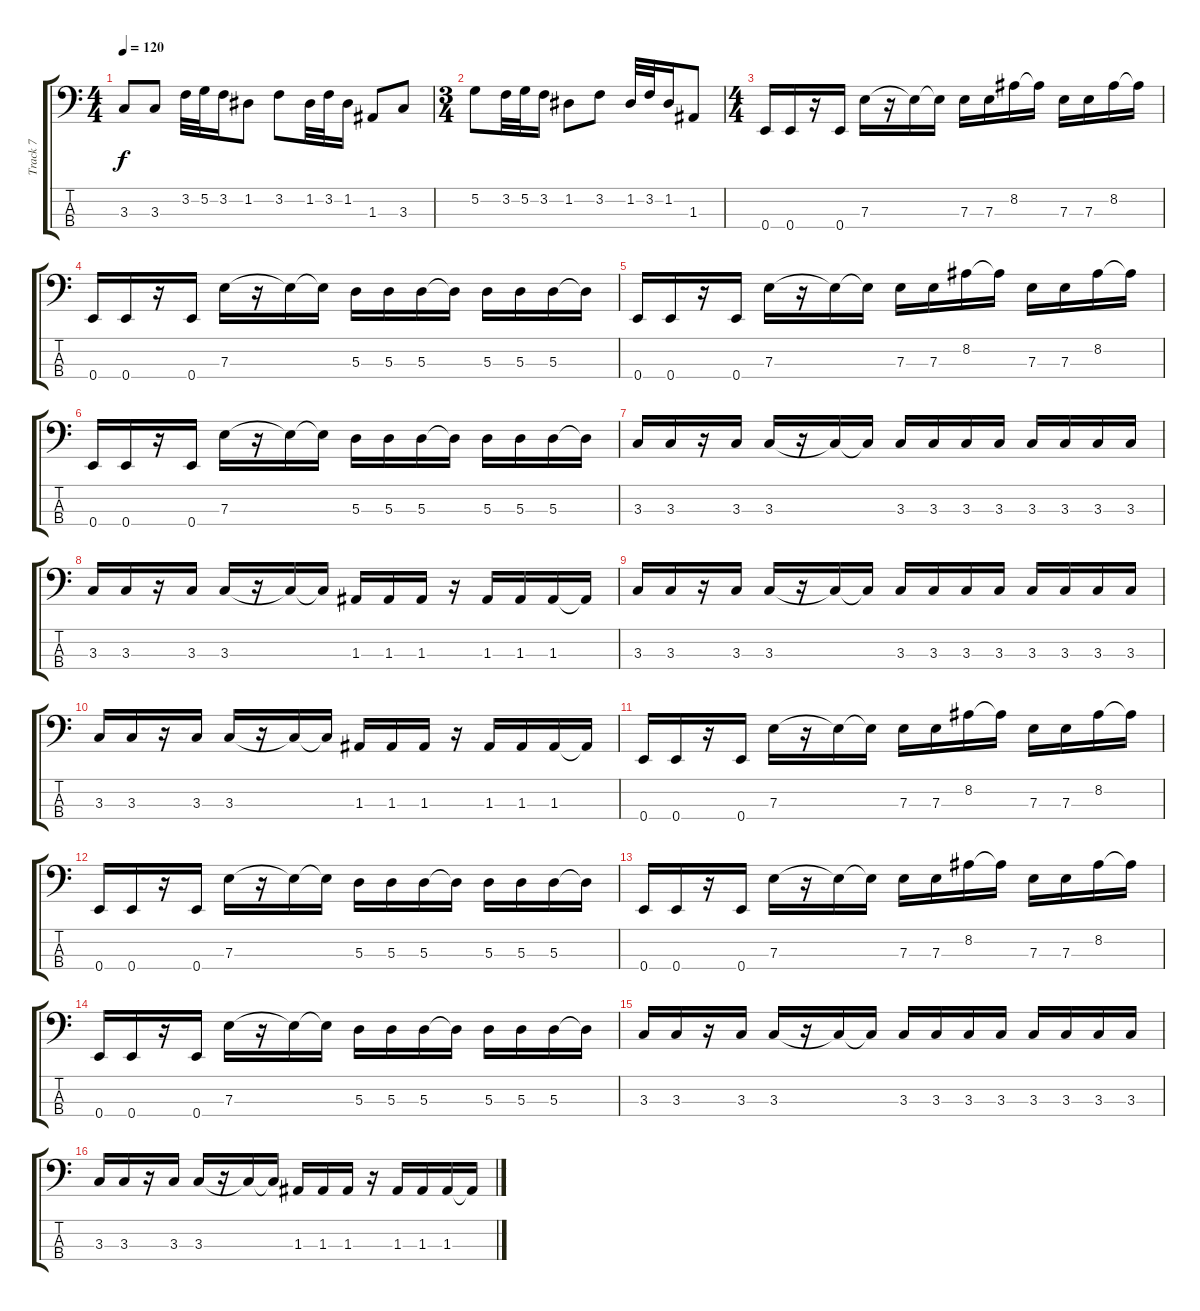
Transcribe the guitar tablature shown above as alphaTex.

\track ("Track 7" "Track 7") {instrument electricbassfinger}
\staff {score tabs}
\tuning (G2 D2 A1 E1) {hide}
\ts (4 4)
\tempo 120
\clef f4
\ks c
3.3.8{dy f} 3.3.8 3.2.32 5.2.32 3.2.16 1.2.8 3.2.8 1.2.32 3.2.32 1.2.16 1.3.8 3.3.8 |
\ts (3 4)
5.2.8 3.2.32 5.2.32 3.2.16 1.2.8 3.2.8 1.2.32 3.2.32 1.2.16 1.3.8 |
\ts (4 4)
0.4.16 0.4.16 r.16 0.4.16 7.3.16 r.16 7.3{t}.16 7.3{t}.16 7.3.16 7.3.16 8.2.16 8.2{t}.16 7.3.16 7.3.16 8.2.16 8.2{t}.16 |
0.4.16 0.4.16 r.16 0.4.16 7.3.16 r.16 7.3{t}.16 7.3{t}.16 5.3.16 5.3.16 5.3.16 5.3{t}.16 5.3.16 5.3.16 5.3.16 5.3{t}.16 |
0.4.16 0.4.16 r.16 0.4.16 7.3.16 r.16 7.3{t}.16 7.3{t}.16 7.3.16 7.3.16 8.2.16 8.2{t}.16 7.3.16 7.3.16 8.2.16 8.2{t}.16 |
0.4.16 0.4.16 r.16 0.4.16 7.3.16 r.16 7.3{t}.16 7.3{t}.16 5.3.16 5.3.16 5.3.16 5.3{t}.16 5.3.16 5.3.16 5.3.16 5.3{t}.16 |
3.3.16 3.3.16 r.16 3.3.16 3.3.16 r.16 3.3{t}.16 3.3{t}.16 3.3.16 3.3.16 3.3.16 3.3.16 3.3.16 3.3.16 3.3.16 3.3.16 |
3.3.16 3.3.16 r.16 3.3.16 3.3.16 r.16 3.3{t}.16 3.3{t}.16 1.3.16 1.3.16 1.3.16 r.16 1.3.16 1.3.16 1.3.16 1.3{t}.16 |
3.3.16 3.3.16 r.16 3.3.16 3.3.16 r.16 3.3{t}.16 3.3{t}.16 3.3.16 3.3.16 3.3.16 3.3.16 3.3.16 3.3.16 3.3.16 3.3.16 |
3.3.16 3.3.16 r.16 3.3.16 3.3.16 r.16 3.3{t}.16 3.3{t}.16 1.3.16 1.3.16 1.3.16 r.16 1.3.16 1.3.16 1.3.16 1.3{t}.16 |
0.4.16 0.4.16 r.16 0.4.16 7.3.16 r.16 7.3{t}.16 7.3{t}.16 7.3.16 7.3.16 8.2.16 8.2{t}.16 7.3.16 7.3.16 8.2.16 8.2{t}.16 |
0.4.16 0.4.16 r.16 0.4.16 7.3.16 r.16 7.3{t}.16 7.3{t}.16 5.3.16 5.3.16 5.3.16 5.3{t}.16 5.3.16 5.3.16 5.3.16 5.3{t}.16 |
0.4.16 0.4.16 r.16 0.4.16 7.3.16 r.16 7.3{t}.16 7.3{t}.16 7.3.16 7.3.16 8.2.16 8.2{t}.16 7.3.16 7.3.16 8.2.16 8.2{t}.16 |
0.4.16 0.4.16 r.16 0.4.16 7.3.16 r.16 7.3{t}.16 7.3{t}.16 5.3.16 5.3.16 5.3.16 5.3{t}.16 5.3.16 5.3.16 5.3.16 5.3{t}.16 |
3.3.16 3.3.16 r.16 3.3.16 3.3.16 r.16 3.3{t}.16 3.3{t}.16 3.3.16 3.3.16 3.3.16 3.3.16 3.3.16 3.3.16 3.3.16 3.3.16 |
3.3.16 3.3.16 r.16 3.3.16 3.3.16 r.16 3.3{t}.16 3.3{t}.16 1.3.16 1.3.16 1.3.16 r.16 1.3.16 1.3.16 1.3.16 1.3{t}.16
